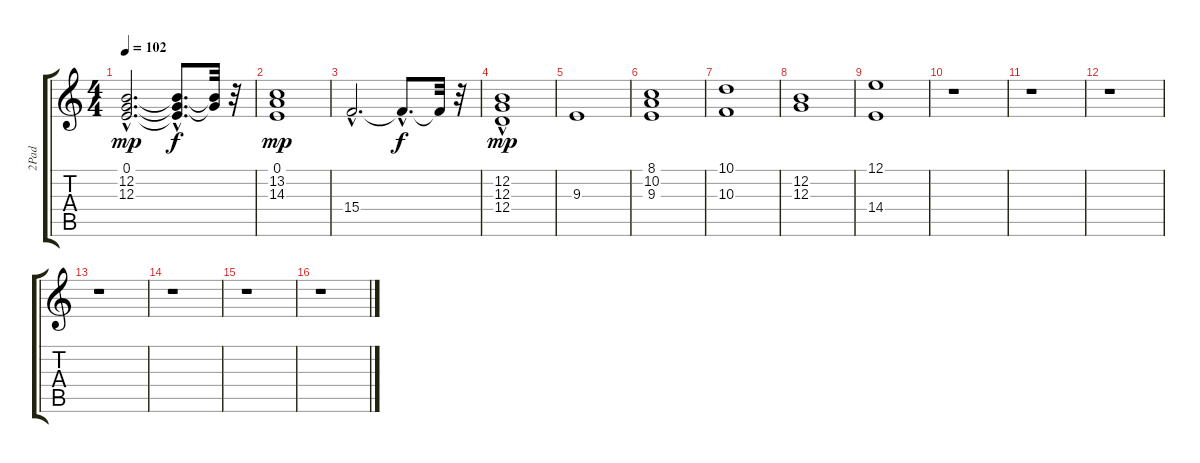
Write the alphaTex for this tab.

\track ("2Pad" "2Pad") {instrument pad3polysynth}
\staff {score tabs}
\tuning (E4 B3 G3 D3 A2 E2) {hide}
\ts (4 4)
\tempo 102
\clef g2
\ks c
(0.1{hac} 12.2{hac} 12.3{hac}).2{d dy mp} (0.1{hac t} 12.2{hac t} 12.3{hac t}).8{d dy f} (12.2{t} 12.3{t}).32 r.32 |
(0.1 13.2 14.3).1{dy mp} |
15.4{hac}.2{d} 15.4{hac t}.8{d dy f} 15.4{t}.32 r.32 |
(12.2 12.3 12.4{hac}).1{dy mp} |
9.3.1 |
(8.1 10.2 9.3).1 |
(10.1 10.3).1 |
(12.2 12.3).1 |
(12.1 14.4).1 |
r.1 |
r.1 |
r.1 |
r.1 |
r.1 |
r.1 |
r.1
